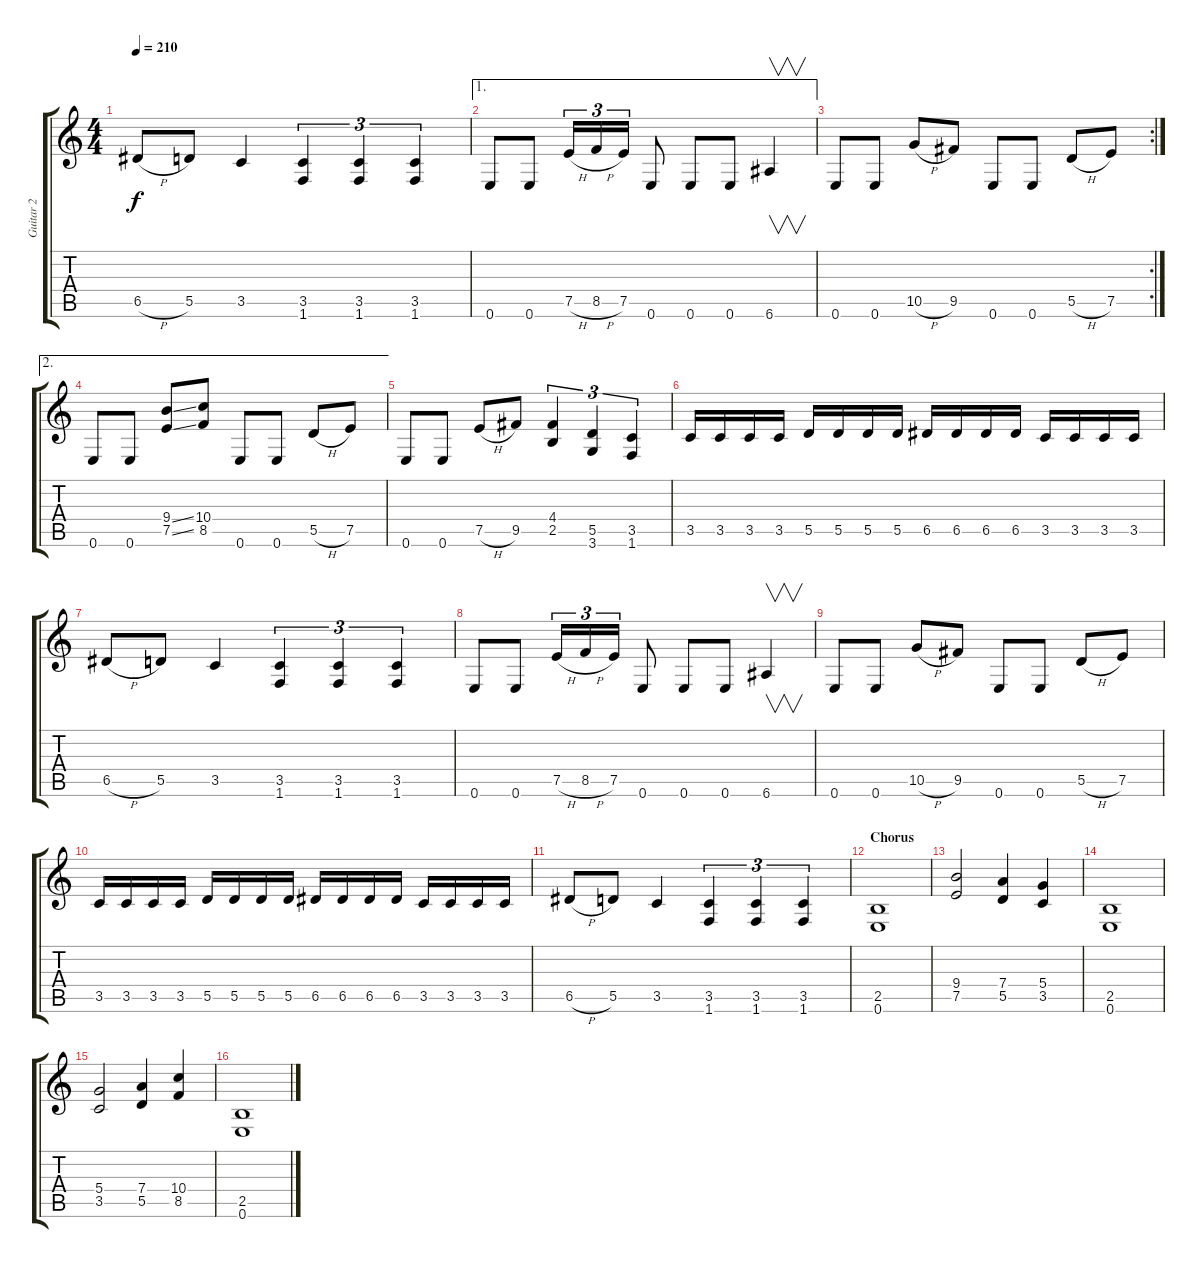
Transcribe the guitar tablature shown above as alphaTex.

\track ("Guitar 2" "Guitar 2") {instrument overdrivenguitar}
\staff {score tabs}
\tuning (E4 B3 G3 D3 A2 E2) {hide}
\ts (4 4)
\tempo 210
\clef g2
\ks c
6.5{h}.8{dy f} 5.5.8 3.5.4 (3.5 1.6).4{tu (3 2)} (3.5 1.6).4{tu (3 2)} (3.5 1.6).4{tu (3 2)} |
\ae 1
0.6.8 0.6.8 7.5{h}.16{tu (3 2)} 8.5{h}.16{tu (3 2)} 7.5.16{tu (3 2)} 0.6.8 0.6.8 0.6.8 6.6.4{v} |
\rc 2
0.6.8 0.6.8 10.5{h}.8 9.5.8 0.6.8 0.6.8 5.5{h}.8 7.5.8 |
\ae 2
0.6.8 0.6.8 (9.4{ss} 7.5{ss}).8 (10.4 8.5).8 0.6.8 0.6.8 5.5{h}.8 7.5.8 |
0.6.8 0.6.8 7.5{h}.8 9.5.8 (4.4 2.5).4{tu (3 2)} (5.5 3.6).4{tu (3 2)} (3.5 1.6).4{tu (3 2)} |
3.5.16 3.5.16 3.5.16 3.5.16 5.5.16 5.5.16 5.5.16 5.5.16 6.5.16 6.5.16 6.5.16 6.5.16 3.5.16 3.5.16 3.5.16 3.5.16 |
6.5{h}.8 5.5.8 3.5.4 (3.5 1.6).4{tu (3 2)} (3.5 1.6).4{tu (3 2)} (3.5 1.6).4{tu (3 2)} |
0.6.8 0.6.8 7.5{h}.16{tu (3 2)} 8.5{h}.16{tu (3 2)} 7.5.16{tu (3 2)} 0.6.8 0.6.8 0.6.8 6.6.4{v} |
0.6.8 0.6.8 10.5{h}.8 9.5.8 0.6.8 0.6.8 5.5{h}.8 7.5.8 |
3.5.16 3.5.16 3.5.16 3.5.16 5.5.16 5.5.16 5.5.16 5.5.16 6.5.16 6.5.16 6.5.16 6.5.16 3.5.16 3.5.16 3.5.16 3.5.16 |
6.5{h}.8 5.5.8 3.5.4 (3.5 1.6).4{tu (3 2)} (3.5 1.6).4{tu (3 2)} (3.5 1.6).4{tu (3 2)} |
\section ("" "Chorus")
(2.5 0.6).1 |
(9.4 7.5).2 (7.4 5.5).4 (5.4 3.5).4 |
(2.5 0.6).1 |
(5.4 3.5).2 (7.4 5.5).4 (10.4 8.5).4 |
(2.5 0.6).1
